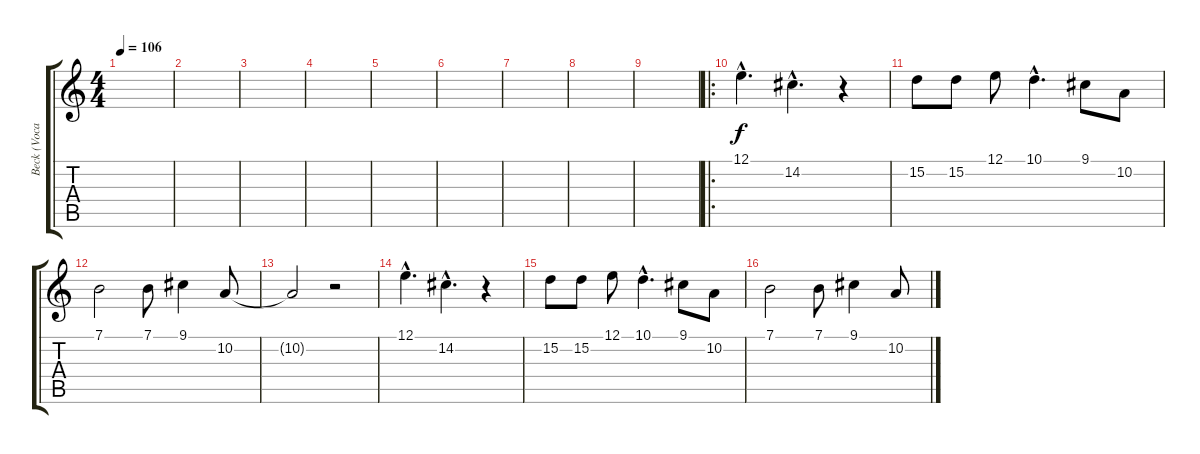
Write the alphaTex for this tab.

\track ("Beck (Vocals)" "Beck (Voca") {instrument synthstrings2}
\staff {score tabs}
\tuning (E4 B3 G3 D3 A2 E2) {hide}
\ts (4 4)
\tempo 106
\clef g2
\ks c
|
|
|
|
|
|
|
|
|
\ro
12.1{hac}.4{d} 14.2{hac}.4{d} r.4 |
15.2.8 15.2.8 12.1.8 10.1{hac}.4{d} 9.1.8 10.2.8 |
7.1.2 7.1.8 9.1.4 10.2.8 |
10.2{t}.2 r.2 |
12.1{hac}.4{d} 14.2{hac}.4{d} r.4 |
15.2.8 15.2.8 12.1.8 10.1{hac}.4{d} 9.1.8 10.2.8 |
7.1.2 7.1.8 9.1.4 10.2.8
